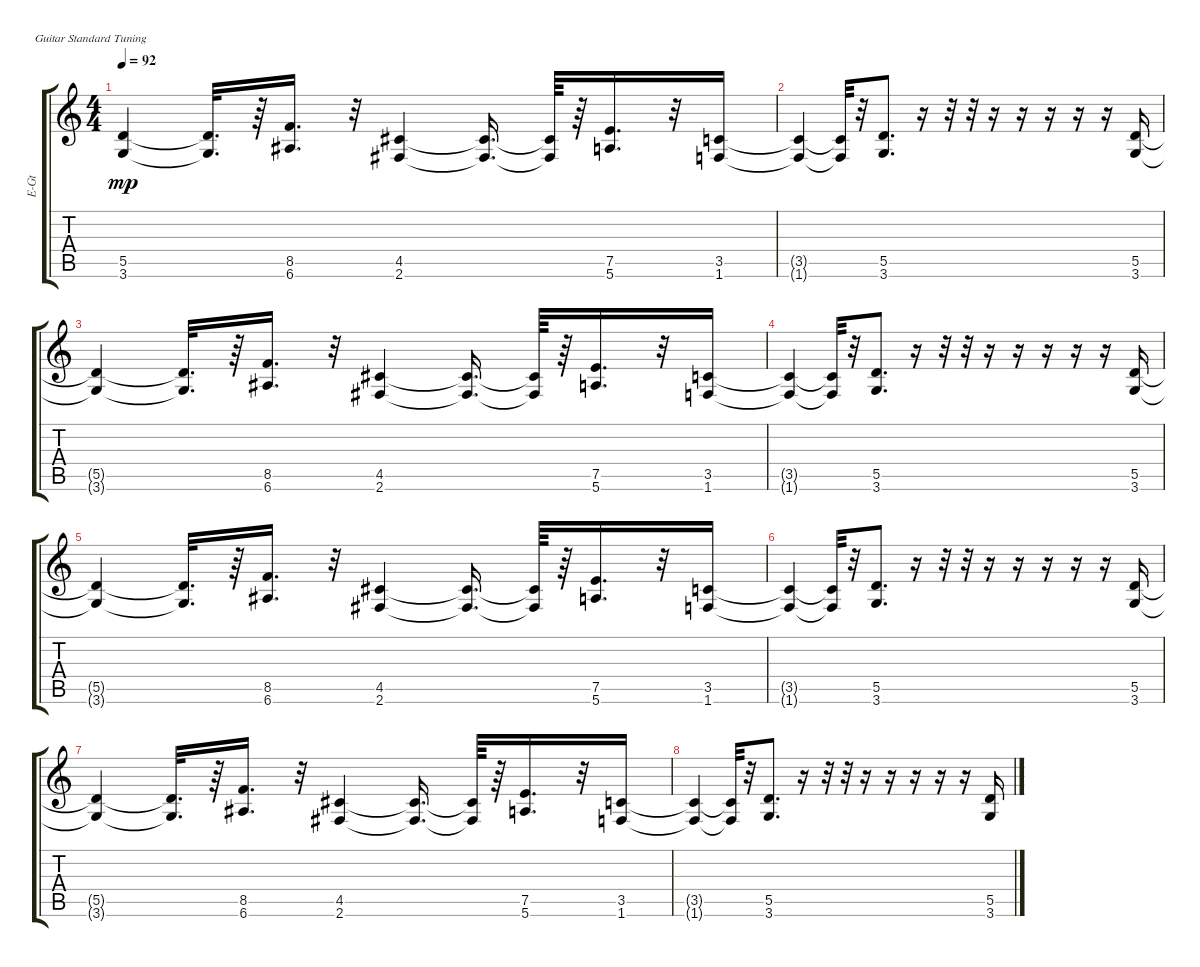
\track ("Rhythm chord doubling" "E-Gt") {instrument distortionguitar}
\staff {score tabs}
\tuning (E4 B3 G3 D3 A2 E2)
\ts (4 4)
\tempo 92
\clef g2
\ks c
(5.5{t} 3.6{t}).4{dy mp} (5.5{t} 3.6{t}).32{d} r.64 (8.5 6.6).16{d} r.32 (4.5 2.6).4 (4.5{t} 2.6{t}).16{d} (4.5{t} 2.6{t}).64 r.64 (7.5 5.6).16{d} r.32 (3.5 1.6).16 |
\beaming (8 6 4)
(3.5{t} 1.6{t}).4 (3.5{t} 1.6{t}).32 r.32 (5.5 3.6).8{d} r.16 r.32 r.32 r.16 r.16 r.16 r.16 r.16 (5.5 3.6).16 |
(5.5{t} 3.6{t}).4 (5.5{t} 3.6{t}).32{d} r.64 (8.5 6.6).16{d} r.32 (4.5 2.6).4 (4.5{t} 2.6{t}).16{d} (4.5{t} 2.6{t}).64 r.64 (7.5 5.6).16{d} r.32 (3.5 1.6).16 |
(3.5{t} 1.6{t}).4 (3.5{t} 1.6{t}).32 r.32 (5.5 3.6).8{d} r.16 r.32 r.32 r.16 r.16 r.16 r.16 r.16 (5.5 3.6).16 |
(5.5{t} 3.6{t}).4 (5.5{t} 3.6{t}).32{d} r.64 (8.5 6.6).16{d} r.32 (4.5 2.6).4 (4.5{t} 2.6{t}).16{d} (4.5{t} 2.6{t}).64 r.64 (7.5 5.6).16{d} r.32 (3.5 1.6).16 |
(3.5{t} 1.6{t}).4 (3.5{t} 1.6{t}).32 r.32 (5.5 3.6).8{d} r.16 r.32 r.32 r.16 r.16 r.16 r.16 r.16 (5.5 3.6).16 |
(5.5{t} 3.6{t}).4 (5.5{t} 3.6{t}).32{d} r.64 (8.5 6.6).16{d} r.32 (4.5 2.6).4 (4.5{t} 2.6{t}).16{d} (4.5{t} 2.6{t}).64 r.64 (7.5 5.6).16{d} r.32 (3.5 1.6).16 |
(3.5{t} 1.6{t}).4 (3.5{t} 1.6{t}).32 r.32 (5.5 3.6).8{d} r.16 r.32 r.32 r.16 r.16 r.16 r.16 r.16 (5.5 3.6).16
